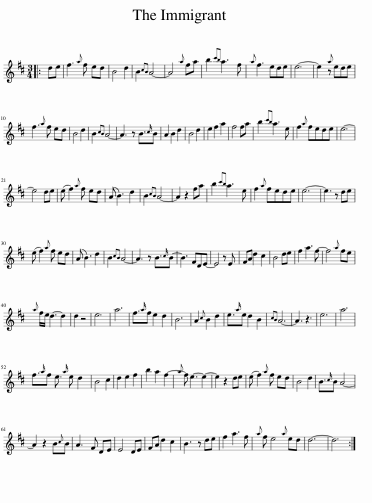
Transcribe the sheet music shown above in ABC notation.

X:1
L:1/8
M:3/4
I:linebreak $
K:D
V:1 treble
V:1
|: de | f3{a} f ed | B4 d2 | B2{cB} A4- | A4{a} fa | %5
 b2{c'b} a3 f |{a} f3 ede | e6- | e2 z{a} ede |$ f3{a} f ed | %10
 B4 d2 | B2{cB} A4- | A3 z B3/2{c}B | A2 B2 d2 | B4 d2 | %15
 e2 f2 a2 | f4 fa | b2{c'b} a3 e | f2{a} fede | e6- |$ %20
 e4 de | (e f2){a} f ed | (A B3) d2 | B2{cB} A4- | A2 z2 fa | %25
 b2{c'b} a3 e | f2{a} fede | e6- | e3 z de |$ (e f2){a} f ed | %30
 (A B3) d2 | B2{cB} A4- | A3 z B3/2{c}B- | B3 FDE- | E4 z E | %35
 FA d2 c2 | B4 de | f2 a3 f- | f4{a} fe |${a} f/e/ d3- d2 | %40
 d2 z4 | e6 | a6 | f3/2{a}f e2 d2 | B6 | %45
 A2{c} B2 d2 | e3/2{a}e d2 B2 |{cB} A6- | A3 z3 | e6 | %50
 a6 |$ f3/2{a}f e3/2{a} e d2 | B4 c2 | d2 e2 f2 | b2 a2 f2- | %55
{a} f e3- e2- | e2 z2 de | (e f2){a} f ed | B4 d2 | B3/2{c}B A4- |$ %60
 A2 z2 B{c}B | A3 F DE | E4 DE | FA d2 c2 | B3 z de | %65
 f2 a3 f |{a} f e4{a} ed | d6- | d6 :| %69
